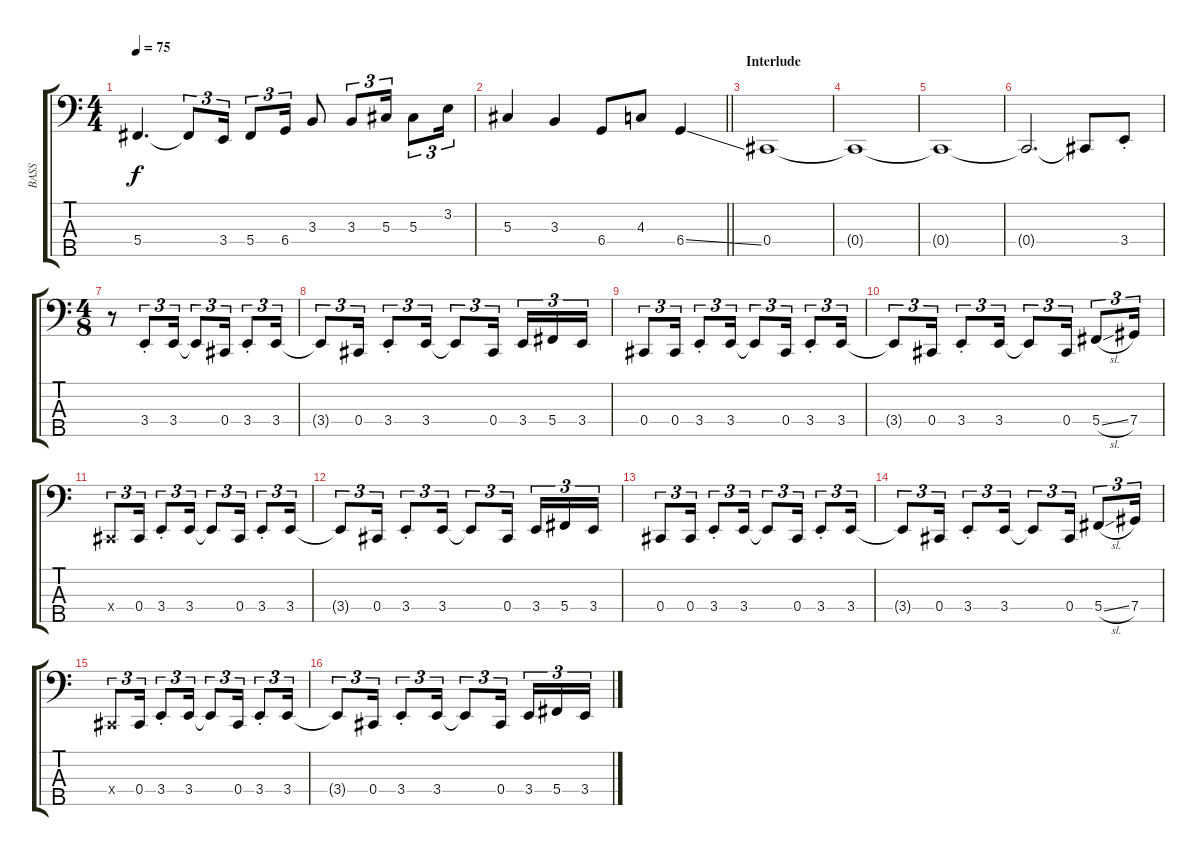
\track ("BASS" "BASS") {instrument electricbassfinger}
\staff {score tabs}
\tuning (Gb2 Db2 Ab1 Db1 Bb0) {hide}
\ts (4 4)
\tempo 75
\clef f4
\ks c
5.4.4{d dy f} 5.4{t}.8{tu (3 2)} 3.4.16{tu (3 2)} 5.4.8{tu (3 2)} 6.4.16{tu (3 2)} 3.3.8 3.3.8{tu (3 2)} 5.3.16{tu (3 2)} 5.3.8{tu (3 2)} 3.2.16{tu (3 2)} |
\barLineRight lightlight
5.3.4 3.3.4 6.4.8 4.3.8 6.4{ss}.4 |
\section ("" "Interlude")
0.4.1 |
0.4{t}.1 |
0.4{t}.1 |
0.4{t}.2{d} 0.4{t}.8 3.4{st}.8 |
\ts (4 8)
r.8 3.4{st}.8{tu (3 2)} 3.4.16{tu (3 2)} 3.4{t}.8{tu (3 2)} 0.4.16{tu (3 2)} 3.4{st}.8{tu (3 2)} 3.4.16{tu (3 2)} |
3.4{t}.8{tu (3 2)} 0.4.16{tu (3 2)} 3.4{st}.8{tu (3 2)} 3.4.16{tu (3 2)} 3.4{t}.8{tu (3 2)} 0.4.16{tu (3 2)} 3.4.16{tu (3 2)} 5.4.16{tu (3 2)} 3.4.16{tu (3 2)} |
0.4.8{tu (3 2)} 0.4.16{tu (3 2)} 3.4{st}.8{tu (3 2)} 3.4.16{tu (3 2)} 3.4{t}.8{tu (3 2)} 0.4.16{tu (3 2)} 3.4{st}.8{tu (3 2)} 3.4.16{tu (3 2)} |
3.4{t}.8{tu (3 2)} 0.4.16{tu (3 2)} 3.4{st}.8{tu (3 2)} 3.4.16{tu (3 2)} 3.4{t}.8{tu (3 2)} 0.4.16{tu (3 2)} 5.4{sl}.8{tu (3 2)} 7.4.16{tu (3 2)} |
0.4{x}.8{tu (3 2)} 0.4.16{tu (3 2)} 3.4{st}.8{tu (3 2)} 3.4.16{tu (3 2)} 3.4{t}.8{tu (3 2)} 0.4.16{tu (3 2)} 3.4{st}.8{tu (3 2)} 3.4.16{tu (3 2)} |
3.4{t}.8{tu (3 2)} 0.4.16{tu (3 2)} 3.4{st}.8{tu (3 2)} 3.4.16{tu (3 2)} 3.4{t}.8{tu (3 2)} 0.4.16{tu (3 2)} 3.4.16{tu (3 2)} 5.4.16{tu (3 2)} 3.4.16{tu (3 2)} |
0.4.8{tu (3 2)} 0.4.16{tu (3 2)} 3.4{st}.8{tu (3 2)} 3.4.16{tu (3 2)} 3.4{t}.8{tu (3 2)} 0.4.16{tu (3 2)} 3.4{st}.8{tu (3 2)} 3.4.16{tu (3 2)} |
3.4{t}.8{tu (3 2)} 0.4.16{tu (3 2)} 3.4{st}.8{tu (3 2)} 3.4.16{tu (3 2)} 3.4{t}.8{tu (3 2)} 0.4.16{tu (3 2)} 5.4{sl}.8{tu (3 2)} 7.4.16{tu (3 2)} |
0.4{x}.8{tu (3 2)} 0.4.16{tu (3 2)} 3.4{st}.8{tu (3 2)} 3.4.16{tu (3 2)} 3.4{t}.8{tu (3 2)} 0.4.16{tu (3 2)} 3.4{st}.8{tu (3 2)} 3.4.16{tu (3 2)} |
3.4{t}.8{tu (3 2)} 0.4.16{tu (3 2)} 3.4{st}.8{tu (3 2)} 3.4.16{tu (3 2)} 3.4{t}.8{tu (3 2)} 0.4.16{tu (3 2)} 3.4.16{tu (3 2)} 5.4.16{tu (3 2)} 3.4.16{tu (3 2)}
